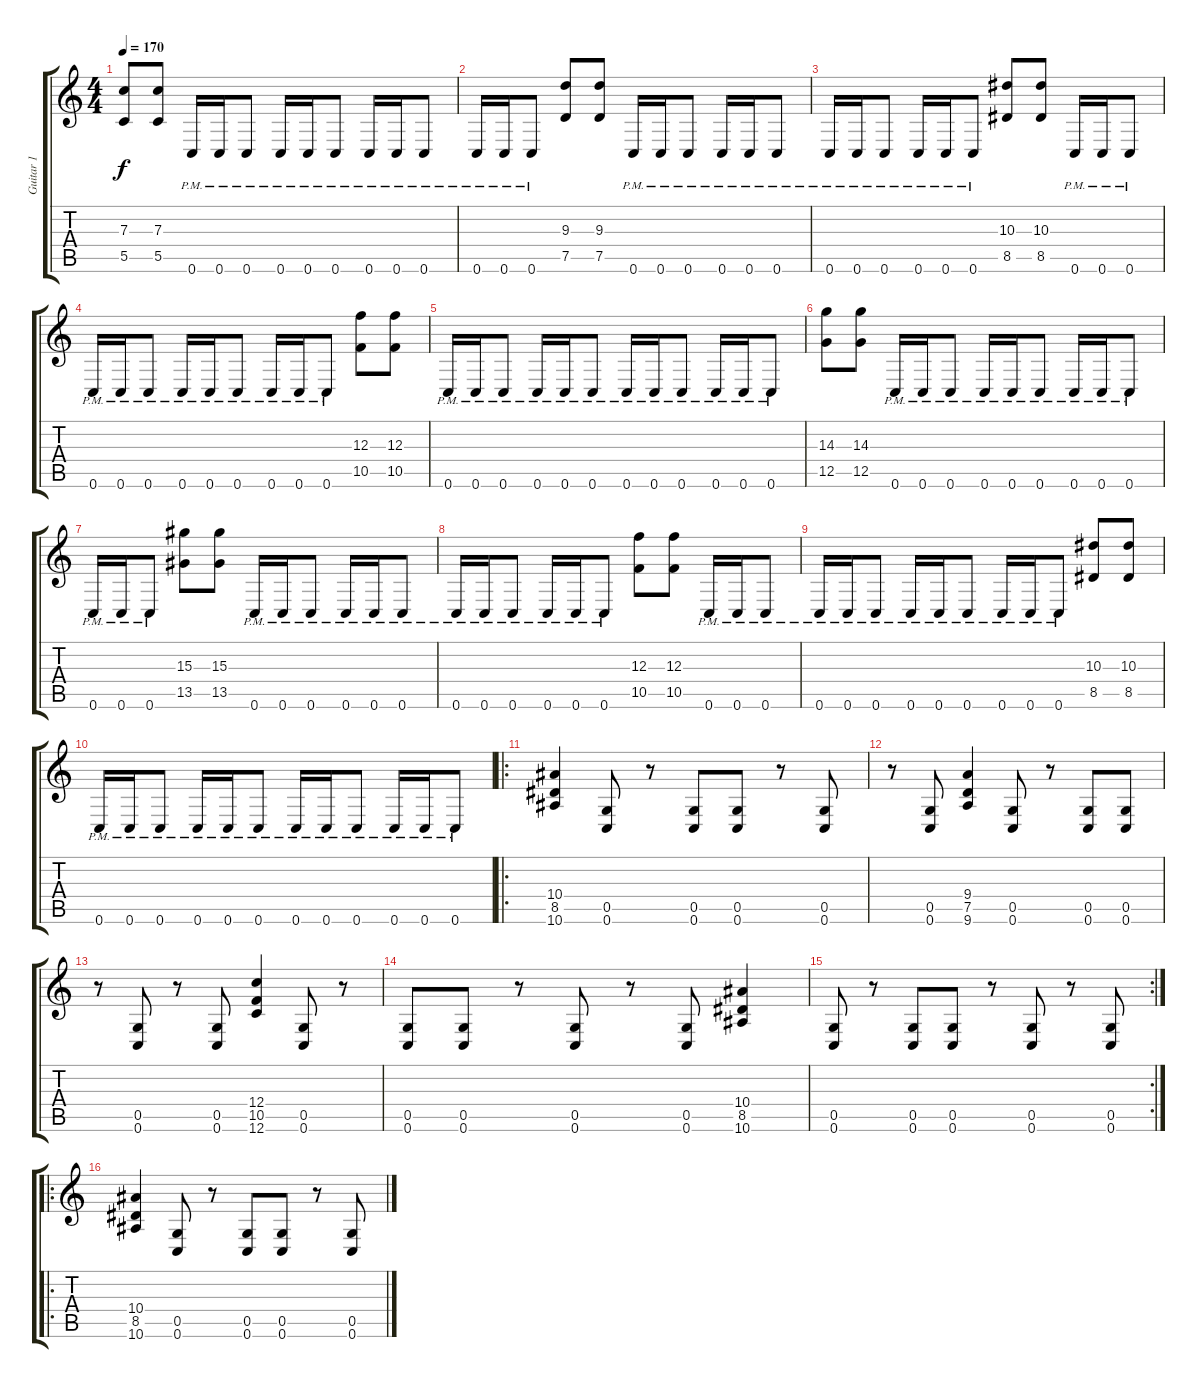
\track ("Guitar 1" "Guitar 1") {instrument distortionguitar}
\staff {score tabs}
\tuning (D4 A3 F3 C3 G2 C2) {hide}
\ts (4 4)
\tempo 170
\clef g2
\ks c
(7.3 5.5).8{dy f} (7.3 5.5).8 0.6{pm}.16 0.6{pm}.16 0.6{pm}.8 0.6{pm}.16 0.6{pm}.16 0.6{pm}.8 0.6{pm}.16 0.6{pm}.16 0.6{pm}.8 |
0.6{pm}.16 0.6{pm}.16 0.6{pm}.8 (9.3 7.5).8 (9.3 7.5).8 0.6{pm}.16 0.6{pm}.16 0.6{pm}.8 0.6{pm}.16 0.6{pm}.16 0.6{pm}.8 |
0.6{pm}.16 0.6{pm}.16 0.6{pm}.8 0.6{pm}.16 0.6{pm}.16 0.6{pm}.8 (10.3 8.5).8 (10.3 8.5).8 0.6{pm}.16 0.6{pm}.16 0.6{pm}.8 |
0.6{pm}.16 0.6{pm}.16 0.6{pm}.8 0.6{pm}.16 0.6{pm}.16 0.6{pm}.8 0.6{pm}.16 0.6{pm}.16 0.6{pm}.8 (12.3 10.5).8 (12.3 10.5).8 |
0.6{pm}.16 0.6{pm}.16 0.6{pm}.8 0.6{pm}.16 0.6{pm}.16 0.6{pm}.8 0.6{pm}.16 0.6{pm}.16 0.6{pm}.8 0.6{pm}.16 0.6{pm}.16 0.6{pm}.8 |
(14.3 12.5).8 (14.3 12.5).8 0.6{pm}.16 0.6{pm}.16 0.6{pm}.8 0.6{pm}.16 0.6{pm}.16 0.6{pm}.8 0.6{pm}.16 0.6{pm}.16 0.6{pm}.8 |
0.6{pm}.16 0.6{pm}.16 0.6{pm}.8 (15.3 13.5).8 (15.3 13.5).8 0.6{pm}.16 0.6{pm}.16 0.6{pm}.8 0.6{pm}.16 0.6{pm}.16 0.6{pm}.8 |
0.6{pm}.16 0.6{pm}.16 0.6{pm}.8 0.6{pm}.16 0.6{pm}.16 0.6{pm}.8 (12.3 10.5).8 (12.3 10.5).8 0.6{pm}.16 0.6{pm}.16 0.6{pm}.8 |
0.6{pm}.16 0.6{pm}.16 0.6{pm}.8 0.6{pm}.16 0.6{pm}.16 0.6{pm}.8 0.6{pm}.16 0.6{pm}.16 0.6{pm}.8 (10.3 8.5).8 (10.3 8.5).8 |
0.6{pm}.16 0.6{pm}.16 0.6{pm}.8 0.6{pm}.16 0.6{pm}.16 0.6{pm}.8 0.6{pm}.16 0.6{pm}.16 0.6{pm}.8 0.6{pm}.16 0.6{pm}.16 0.6{pm}.8 |
\ro
(10.4 8.5 10.6).4 (0.5 0.6).8 r.8 (0.5 0.6).8 (0.5 0.6).8 r.8 (0.5 0.6).8 |
r.8 (0.5 0.6).8 (9.4 7.5 9.6).4 (0.5 0.6).8 r.8 (0.5 0.6).8 (0.5 0.6).8 |
r.8 (0.5 0.6).8 r.8 (0.5 0.6).8 (12.4 10.5 12.6).4 (0.5 0.6).8 r.8 |
(0.5 0.6).8 (0.5 0.6).8 r.8 (0.5 0.6).8 r.8 (0.5 0.6).8 (10.4 8.5 10.6).4 |
\rc 2
(0.5 0.6).8 r.8 (0.5 0.6).8 (0.5 0.6).8 r.8 (0.5 0.6).8 r.8 (0.5 0.6).8 |
\ro
(10.4 8.5 10.6).4 (0.5 0.6).8 r.8 (0.5 0.6).8 (0.5 0.6).8 r.8 (0.5 0.6).8
